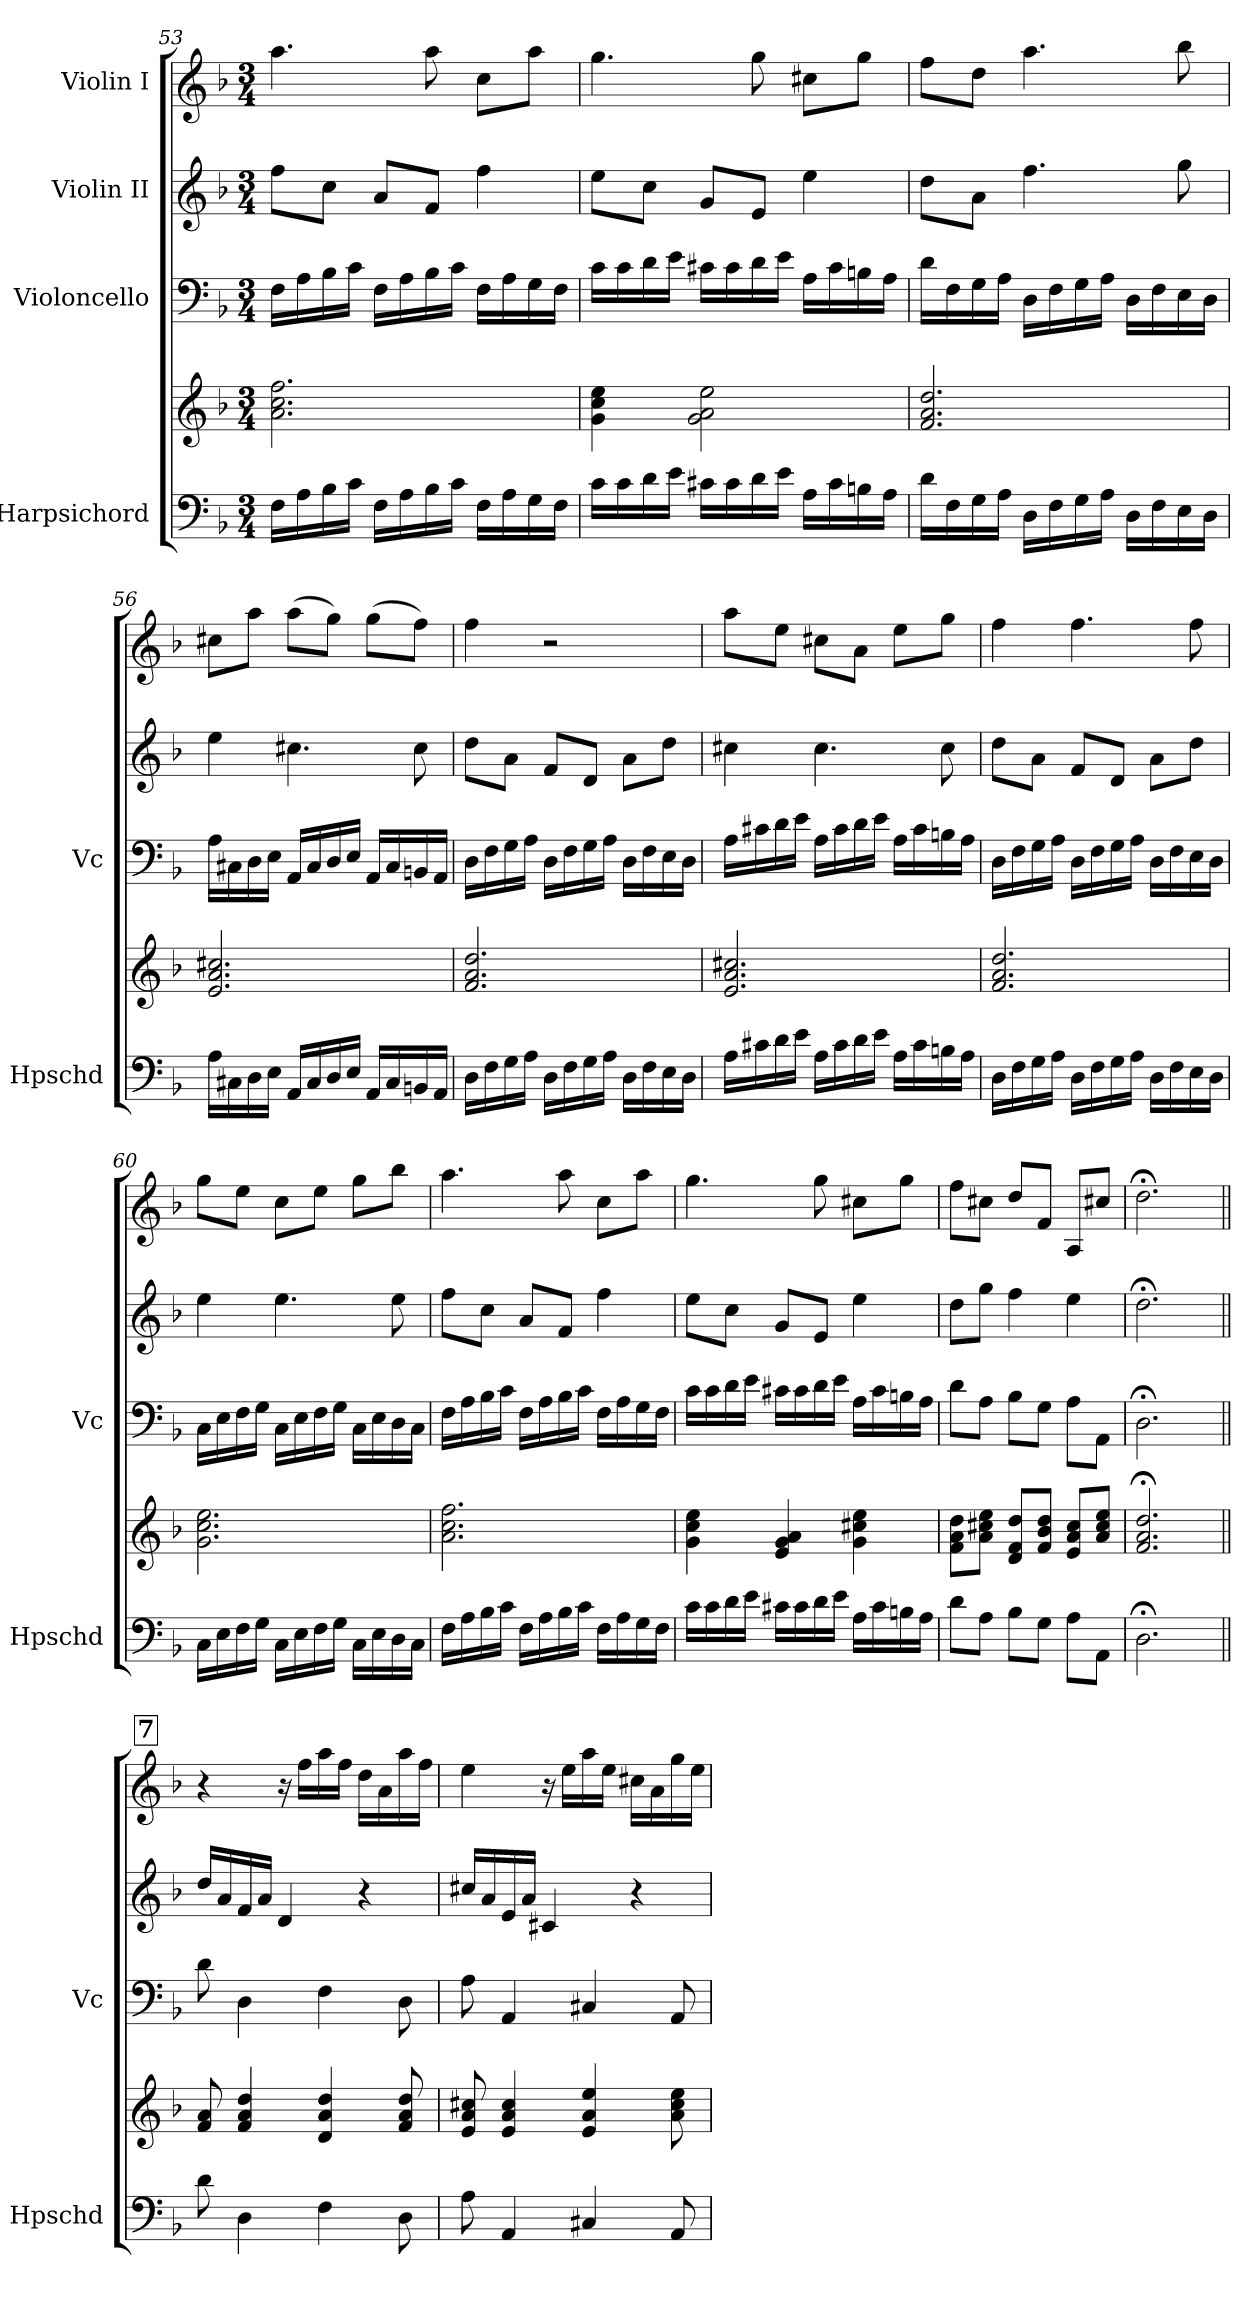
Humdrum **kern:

**kern	**kern	**kern	**kern	**kern
*part4	*part4	*part3	*part2	*part1
*staff5	*staff4	*staff3	*staff2	*staff1
*I"Harpsichord	*	*I"Violoncello	*I"Violin II	*I"Violin I
*I'Hpschd	*	*I'Vc	*	*
!!LO:PB:g=z
*clefF4	*clefG2	*clefF4	*clefG2	*clefG2
*k[b-]	*k[b-]	*k[b-]	*k[b-]	*k[b-]
*M3/4	*M3/4	*M3/4	*M3/4	*M3/4
=53	=53	=53	=53	=53
16F\LL	2.a\ 2.cc\ 2.ff\	16F\LL	8ff\L	4.aa\
16A\	.	16A\	.	.
16B-\	.	16B-\	8cc\J	.
16c\JJ	.	16c\JJ	.	.
16F\LL	.	16F\LL	8a/L	.
16A\	.	16A\	.	.
16B-\	.	16B-\	8f/J	8aa\
16c\JJ	.	16c\JJ	.	.
16F\LL	.	16F\LL	4ff\	8cc\L
16A\	.	16A\	.	.
16G\	.	16G\	.	8aa\J
16F\JJ	.	16F\JJ	.	.
=54	=54	=54	=54	=54
16c\LL	4g\ 4cc\ 4ee\	16c\LL	8ee\L	4.gg\
16c\	.	16c\	.	.
16d\	.	16d\	8cc\J	.
16e\JJ	.	16e\JJ	.	.
16c#X\LL	2g\ 2a\ 2ee\	16c#X\LL	8g/L	.
16c#\	.	16c#\	.	.
16d\	.	16d\	8e/J	8gg\
16e\JJ	.	16e\JJ	.	.
16A\LL	.	16A\LL	4ee\	8cc#X\L
16c#\	.	16c#\	.	.
16Bn\	.	16Bn\	.	8gg\J
16A\JJ	.	16A\JJ	.	.
=55	=55	=55	=55	=55
16d\LL	2.f/ 2.a/ 2.dd/	16d\LL	8dd\L	8ff\L
16F\	.	16F\	.	.
16G\	.	16G\	8a\J	8dd\J
16A\JJ	.	16A\JJ	.	.
16D\LL	.	16D\LL	4.ff\	4.aa\
16F\	.	16F\	.	.
16G\	.	16G\	.	.
16A\JJ	.	16A\JJ	.	.
16D\LL	.	16D\LL	.	.
16F\	.	16F\	.	.
16E\	.	16E\	8gg\	8bb-\
16D\JJ	.	16D\JJ	.	.
=56	=56	=56	=56	=56
16A\LL	2.e/ 2.a/ 2.cc#X/	16A\LL	4ee\	8cc#X\L
16C#X\	.	16C#X\	.	.
16D\	.	16D\	.	8aa\J
16E\JJ	.	16E\JJ	.	.
16AA/LL	.	16AA/LL	4.cc#X\	(>8aa\L
16C#/	.	16C#/	.	.
16D/	.	16D/	.	8gg\J)
16E/JJ	.	16E/JJ	.	.
16AA/LL	.	16AA/LL	.	(>8gg\L
16C#/	.	16C#/	.	.
16BBn/	.	16BBn/	8cc#\	8ff\J)
16AA/JJ	.	16AA/JJ	.	.
!!LO:LB:g=z
=57	=57	=57	=57	=57
16D\LL	2.f/ 2.a/ 2.dd/	16D\LL	8dd\L	4ff\
16F\	.	16F\	.	.
16G\	.	16G\	8a\J	.
16A\JJ	.	16A\JJ	.	.
16D\LL	.	16D\LL	8f/L	2r
16F\	.	16F\	.	.
16G\	.	16G\	8d/J	.
16A\JJ	.	16A\JJ	.	.
16D\LL	.	16D\LL	8a\L	.
16F\	.	16F\	.	.
16E\	.	16E\	8dd\J	.
16D\JJ	.	16D\JJ	.	.
=58	=58	=58	=58	=58
16A\LL	2.e/ 2.a/ 2.cc#X/	16A\LL	4cc#X\	8aa\L
16c#X\	.	16c#X\	.	.
16d\	.	16d\	.	8ee\J
16e\JJ	.	16e\JJ	.	.
16A\LL	.	16A\LL	4.cc#\	8cc#X\L
16c#\	.	16c#\	.	.
16d\	.	16d\	.	8a\J
16e\JJ	.	16e\JJ	.	.
16A\LL	.	16A\LL	.	8ee\L
16c#\	.	16c#\	.	.
16Bn\	.	16Bn\	8cc#\	8gg\J
16A\JJ	.	16A\JJ	.	.
=59	=59	=59	=59	=59
16D\LL	2.f/ 2.a/ 2.dd/	16D\LL	8dd\L	4ff\
16F\	.	16F\	.	.
16G\	.	16G\	8a\J	.
16A\JJ	.	16A\JJ	.	.
16D\LL	.	16D\LL	8f/L	4.ff\
16F\	.	16F\	.	.
16G\	.	16G\	8d/J	.
16A\JJ	.	16A\JJ	.	.
16D\LL	.	16D\LL	8a\L	.
16F\	.	16F\	.	.
16E\	.	16E\	8dd\J	8ff\
16D\JJ	.	16D\JJ	.	.
=60	=60	=60	=60	=60
16C\LL	2.g\ 2.cc\ 2.ee\	16C\LL	4ee\	8gg\L
16E\	.	16E\	.	.
16F\	.	16F\	.	8ee\J
16G\JJ	.	16G\JJ	.	.
16C\LL	.	16C\LL	4.ee\	8cc\L
16E\	.	16E\	.	.
16F\	.	16F\	.	8ee\J
16G\JJ	.	16G\JJ	.	.
16C\LL	.	16C\LL	.	8gg\L
16E\	.	16E\	.	.
16D\	.	16D\	8ee\	8bb-\J
16C\JJ	.	16C\JJ	.	.
!!LO:LB:g=z
=61	=61	=61	=61	=61
16F\LL	2.a\ 2.cc\ 2.ff\	16F\LL	8ff\L	4.aa\
16A\	.	16A\	.	.
16B-\	.	16B-\	8cc\J	.
16c\JJ	.	16c\JJ	.	.
16F\LL	.	16F\LL	8a/L	.
16A\	.	16A\	.	.
16B-\	.	16B-\	8f/J	8aa\
16c\JJ	.	16c\JJ	.	.
16F\LL	.	16F\LL	4ff\	8cc\L
16A\	.	16A\	.	.
16G\	.	16G\	.	8aa\J
16F\JJ	.	16F\JJ	.	.
=62	=62	=62	=62	=62
16c\LL	4g\ 4cc\ 4ee\	16c\LL	8ee\L	4.gg\
16c\	.	16c\	.	.
16d\	.	16d\	8cc\J	.
16e\JJ	.	16e\JJ	.	.
16c#X\LL	4e/ 4g/ 4a/	16c#X\LL	8g/L	.
16c#\	.	16c#\	.	.
16d\	.	16d\	8e/J	8gg\
16e\JJ	.	16e\JJ	.	.
16A\LL	4g\ 4cc#X\ 4ee\	16A\LL	4ee\	8cc#X\L
16c#\	.	16c#\	.	.
16Bn\	.	16Bn\	.	8gg\J
16A\JJ	.	16A\JJ	.	.
=63	=63	=63	=63	=63
8d\L	8f\ 8a\ 8dd\L	8d\L	8dd\L	8ff\L
8A\J	8a\ 8cc#X\ 8ee\J	8A\J	8gg\J	8cc#X\J
8B-\L	8d/ 8f/ 8dd/L	8B-\L	4ff\	8dd/L
8G\J	8f/ 8b-/ 8dd/J	8G\J	.	8f/J
8A\L	8e/ 8a/ 8cc#/L	8A\L	4ee\	8A/L
8AA\J	8a/ 8cc#/ 8ee/J	8AA\J	.	8cc#X/J
=64	=64	=64	=64	=64
2.D;<\	2.f/;< 2.a/;< 2.dd/;<	2.D;<\	2.dd;<\	2.dd;<\
!!LO:PB:g=z
!!LO:REH:place=s1:a:B:fs=14:t=7
=65||	=65||	=65||	=65||	=65||
8d\	8f/ 8a/	8d\	16dd/LL	4r
.	.	.	16a/	.
4D\	4f/ 4a/ 4dd/	4D\	16f/	.
.	.	.	16a/JJ	.
.	.	.	4d/	16r
.	.	.	.	16ff\LL
4F\	4d/ 4a/ 4dd/	4F\	.	16aa\
.	.	.	.	16ff\JJ
.	.	.	4r	16dd\LL
.	.	.	.	16a\
8D\	8f/ 8a/ 8dd/	8D\	.	16aa\
.	.	.	.	16ff\JJ
=66	=66	=66	=66	=66
8A\	8e/ 8a/ 8cc#X/	8A\	16cc#X/LL	4ee\
.	.	.	16a/	.
4AA/	4e/ 4a/ 4cc#/	4AA/	16e/	.
.	.	.	16a/JJ	.
.	.	.	4c#X/	16r
.	.	.	.	16ee\LL
4C#X/	4e/ 4a/ 4ee/	4C#X/	.	16aa\
.	.	.	.	16ee\JJ
.	.	.	4r	16cc#X\LL
.	.	.	.	16a\
8AA/	8a\ 8cc#\ 8ee\	8AA/	.	16gg\
.	.	.	.	16ee\JJ
=	=	=	=	=
*-	*-	*-	*-	*-
